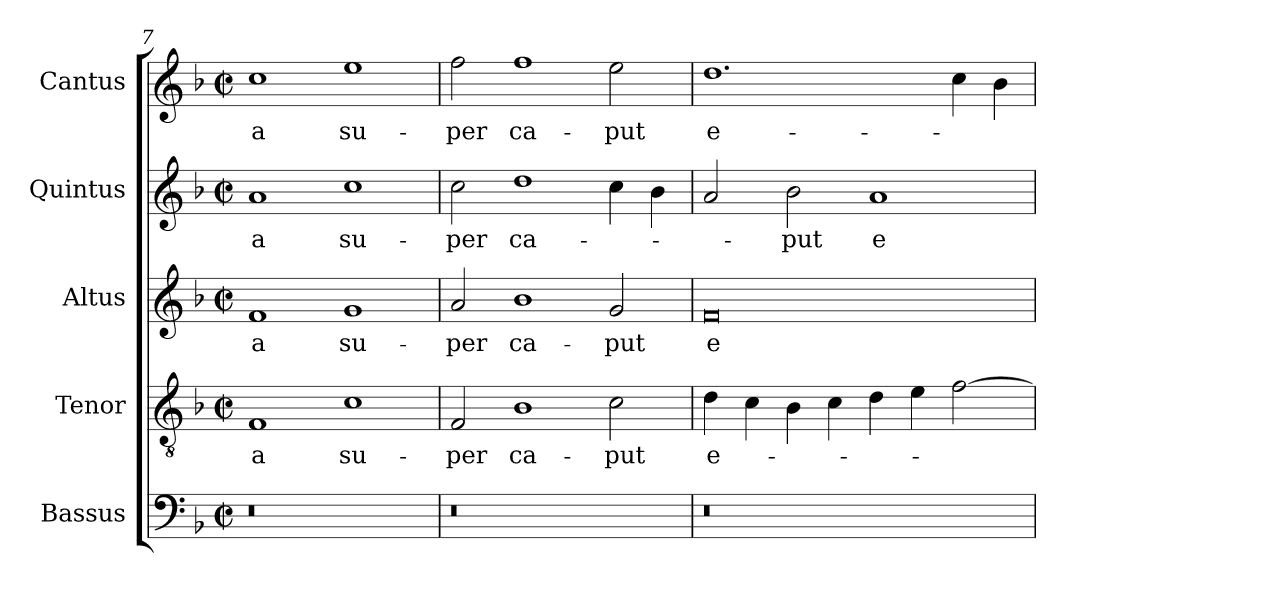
**kern	**kern	**text	**kern	**text	**kern	**text	**kern	**text
*part5	*part4	*part4	*part3	*part3	*part2	*part2	*part1	*part1
*staff5	*staff4	*staff4	*staff3	*staff3	*staff2	*staff2	*staff1	*staff1
*I"Bassus	*I"Tenor	*	*I"Altus	*	*I"Quintus	*	*I"Cantus	*
*clefF4	*clefGv2	*	*clefG2	*	*clefG2	*	*clefG2	*
*k[b-]	*k[b-]	*	*k[b-]	*	*k[b-]	*	*k[b-]	*
*F:	*F:	*	*F:	*	*F:	*	*F:	*
*M2/2	*M2/2	*	*M2/2	*	*M2/2	*	*M2/2	*
*met(c|)	*met(c|)	*	*met(c|)	*	*met(c|)	*	*met(c|)	*
=7	=7	=7	=7	=7	=7	=7	=7	=7
!	!	!LO:LY:b:cj	!	!LO:LY:b:cj	!	!LO:LY:b:cj	!	!LO:LY:b:cj
0r	1F	-a	1f	-a	1a	-a	1cc	-a
!	!	!LO:LY:b:cj	!	!LO:LY:b:cj	!	!LO:LY:b:cj	!	!LO:LY:b:cj
.	1c	su-	1g	su-	1cc	su-	1ee	su-
=8	=8	=8	=8	=8	=8	=8	=8	=8
!	!	!LO:LY:b:cj	!	!LO:LY:b:cj	!	!LO:LY:b:cj	!	!LO:LY:b:cj
0r	2F/	-per	2a/	-per	2cc\	-per	2ff\	-per
!	!	!LO:LY:b:cj	!	!LO:LY:b:cj	!	!LO:LY:b:cj	!	!LO:LY:b:cj
.	1B-	ca-	1b-	ca-	1dd	ca-	1ff	ca-
!	!	!LO:LY:b:cj	!	!LO:LY:b:cj	!	!	!	!LO:LY:b:cj
.	2c\	-put	2g/	-put	4cc\	.	2ee\	-put
.	.	.	.	.	4b-\	.	.	.
=9	=9	=9	=9	=9	=9	=9	=9	=9
!	!	!LO:LY:b:cj	!	!LO:LY:b:cj	!	!	!	!LO:LY:b:rj
0r	4d\	e-	0f	e-	2a/	.	1.dd	e-
.	4c\	.	.	.	.	.	.	.
!	!	!	!	!	!	!LO:LY:b:cj	!	!
.	4B-\	.	.	.	2b-\	-put	.	.
.	4c\	.	.	.	.	.	.	.
!	!	!	!	!	!	!LO:LY:b:cj	!	!
.	4d\	.	.	.	1a	e-	.	.
.	4e\	.	.	.	.	.	.	.
.	[>2f\	.	.	.	.	.	4cc\	.
.	.	.	.	.	.	.	4b-\	.
=	=	=	=	=	=	=	=	=
*-	*-	*-	*-	*-	*-	*-	*-	*-
